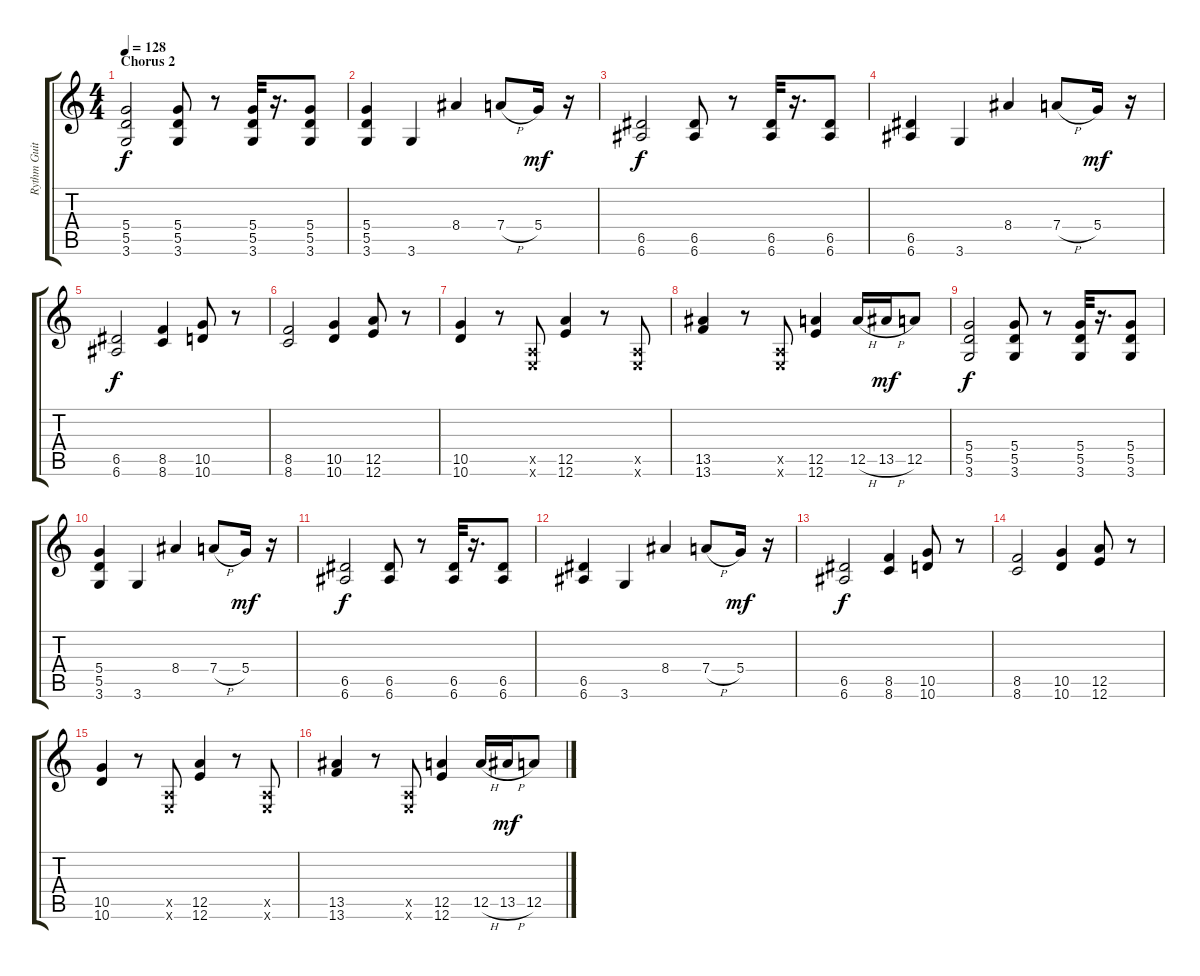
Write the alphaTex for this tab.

\track ("Rythm Guitar" "Rythm Guit") {instrument distortionguitar}
\staff {score tabs}
\tuning (E4 B3 G3 D3 A2 E2) {hide}
\ts (4 4)
\section ("" "Chorus 2")
\tempo 128
\clef g2
\ks c
(5.4 5.5 3.6).2{dy f} (5.4 5.5 3.6).8 r.8 (5.4 5.5 3.6).32 r.16{d} (5.4 5.5 3.6).8 |
(5.4 5.5 3.6).4 3.6.4 8.4.4 7.4{h}.8 5.4.16{dy mf} r.16 |
(6.5 6.6).2{dy f} (6.5 6.6).8 r.8 (6.5 6.6).32 r.16{d} (6.5 6.6).8 |
(6.5 6.6).4 3.6.4 8.4.4 7.4{h}.8 5.4.16{dy mf} r.16 |
(6.5 6.6).2{dy f} (8.5 8.6).4 (10.5 10.6).8 r.8 |
(8.5 8.6).2 (10.5 10.6).4 (12.5 12.6).8 r.8 |
(10.5 10.6).4 r.8 (0.5{x} 0.6{x}).8 (12.5 12.6).4 r.8 (0.5{x} 0.6{x}).8 |
(13.5 13.6).4 r.8 (0.5{x} 0.6{x}).8 (12.5 12.6).4 12.5{h}.16 13.5{h}.16{dy mf} 12.5.8 |
(5.4 5.5 3.6).2{dy f} (5.4 5.5 3.6).8 r.8 (5.4 5.5 3.6).32 r.16{d} (5.4 5.5 3.6).8 |
(5.4 5.5 3.6).4 3.6.4 8.4.4 7.4{h}.8 5.4.16{dy mf} r.16 |
(6.5 6.6).2{dy f} (6.5 6.6).8 r.8 (6.5 6.6).32 r.16{d} (6.5 6.6).8 |
(6.5 6.6).4 3.6.4 8.4.4 7.4{h}.8 5.4.16{dy mf} r.16 |
(6.5 6.6).2{dy f} (8.5 8.6).4 (10.5 10.6).8 r.8 |
(8.5 8.6).2 (10.5 10.6).4 (12.5 12.6).8 r.8 |
(10.5 10.6).4 r.8 (0.5{x} 0.6{x}).8 (12.5 12.6).4 r.8 (0.5{x} 0.6{x}).8 |
(13.5 13.6).4 r.8 (0.5{x} 0.6{x}).8 (12.5 12.6).4 12.5{h}.16 13.5{h}.16{dy mf} 12.5.8
